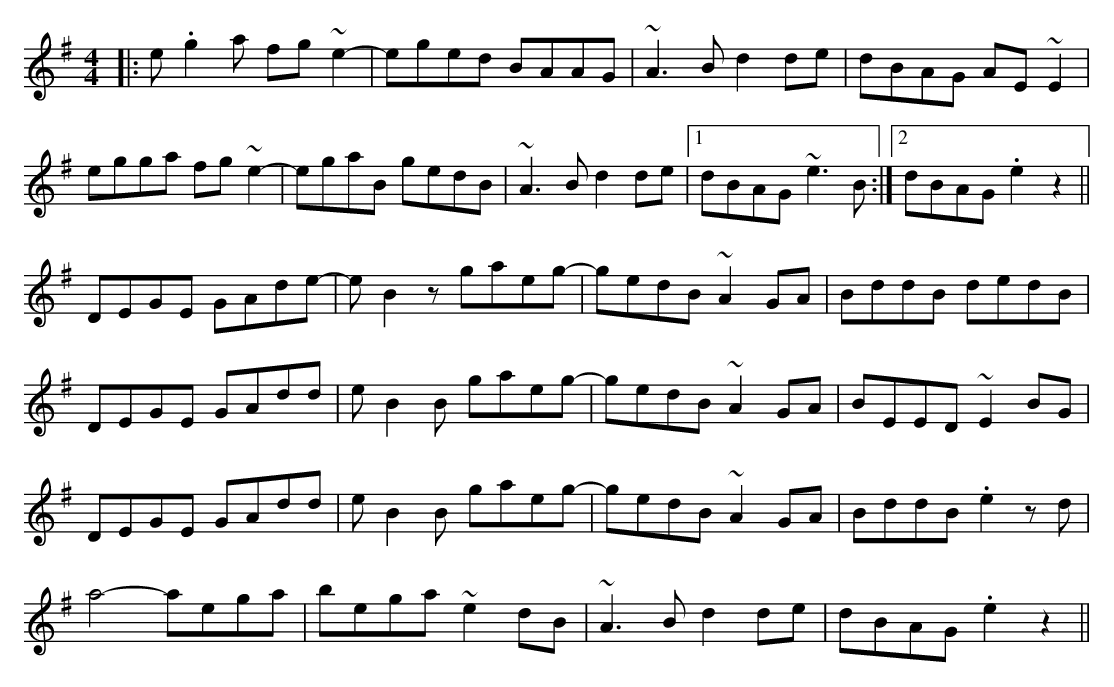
X:1
M:4/4
K:Emin
|:e.g2a fg~e2-|eged BAAG|~A3B d2de|dBAG AE~E2|
egga fg~e2-|egaB gedB|~A3B d2de|1 dBAG ~e3B:|2 dBAG .e2z2||
DEGE GAde-|eB2z gaeg-|gedB ~A2GA|BddB dedB|
DEGE GAdd|eB2B gaeg-|gedB ~A2GA|BEED ~E2BG|
DEGE GAdd|eB2B gaeg-|gedB ~A2GA|BddB .e2zd|
a4- aega|bega ~e2dB|~A3B d2de|dBAG .e2z2||
